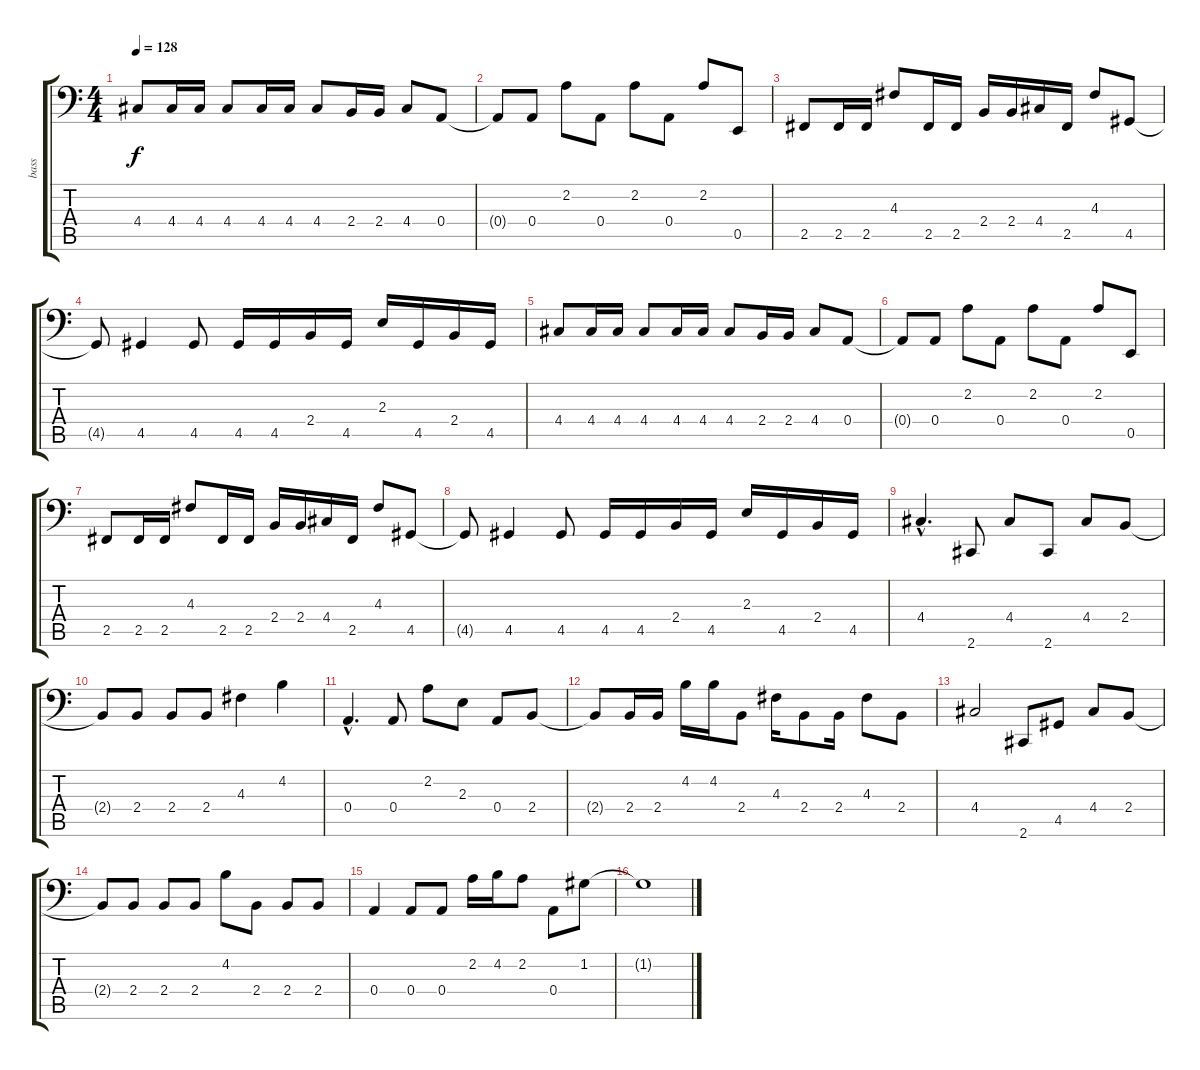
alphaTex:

\track ("bass" "bass") {instrument electricbassfinger}
\staff {score tabs}
\tuning (C3 G2 D2 A1 E1 B0) {hide}
\ts (4 4)
\tempo 128
\clef f4
\ks c
4.4.8{dy f} 4.4.16 4.4.16 4.4.8 4.4.16 4.4.16 4.4.8 2.4.16 2.4.16 4.4.8 0.4.8 |
0.4{t}.8 0.4.8 2.2.8 0.4.8 2.2.8 0.4.8 2.2.8 0.5.8 |
2.5.8 2.5.16 2.5.16 4.3.8 2.5.16 2.5.16 2.4.16 2.4.16 4.4.16 2.5.16 4.3.8 4.5.8 |
4.5{t}.8 4.5.4 4.5.8 4.5.16 4.5.16 2.4.16 4.5.16 2.3.16 4.5.16 2.4.16 4.5.16 |
4.4.8 4.4.16 4.4.16 4.4.8 4.4.16 4.4.16 4.4.8 2.4.16 2.4.16 4.4.8 0.4.8 |
0.4{t}.8 0.4.8 2.2.8 0.4.8 2.2.8 0.4.8 2.2.8 0.5.8 |
2.5.8 2.5.16 2.5.16 4.3.8 2.5.16 2.5.16 2.4.16 2.4.16 4.4.16 2.5.16 4.3.8 4.5.8 |
4.5{t}.8 4.5.4 4.5.8 4.5.16 4.5.16 2.4.16 4.5.16 2.3.16 4.5.16 2.4.16 4.5.16 |
4.4{hac}.4{d} 2.6.8 4.4.8 2.6.8 4.4.8 2.4.8 |
2.4{t}.8 2.4.8 2.4.8 2.4.8 4.3.4 4.2.4 |
0.4{hac}.4{d} 0.4.8 2.2.8 2.3.8 0.4.8 2.4.8 |
2.4{t}.8 2.4.16 2.4.16 4.2.16 4.2.16 2.4.8 4.3.16 2.4.8 2.4.16 4.3.8 2.4.8 |
4.4.2 2.6.8 4.5.8 4.4.8 2.4.8 |
2.4{t}.8 2.4.8 2.4.8 2.4.8 4.2.8 2.4.8 2.4.8 2.4.8 |
0.4.4 0.4.8 0.4.8 2.2.16 4.2.16 2.2.8 0.4.8 1.2.8 |
1.2{t}.1
